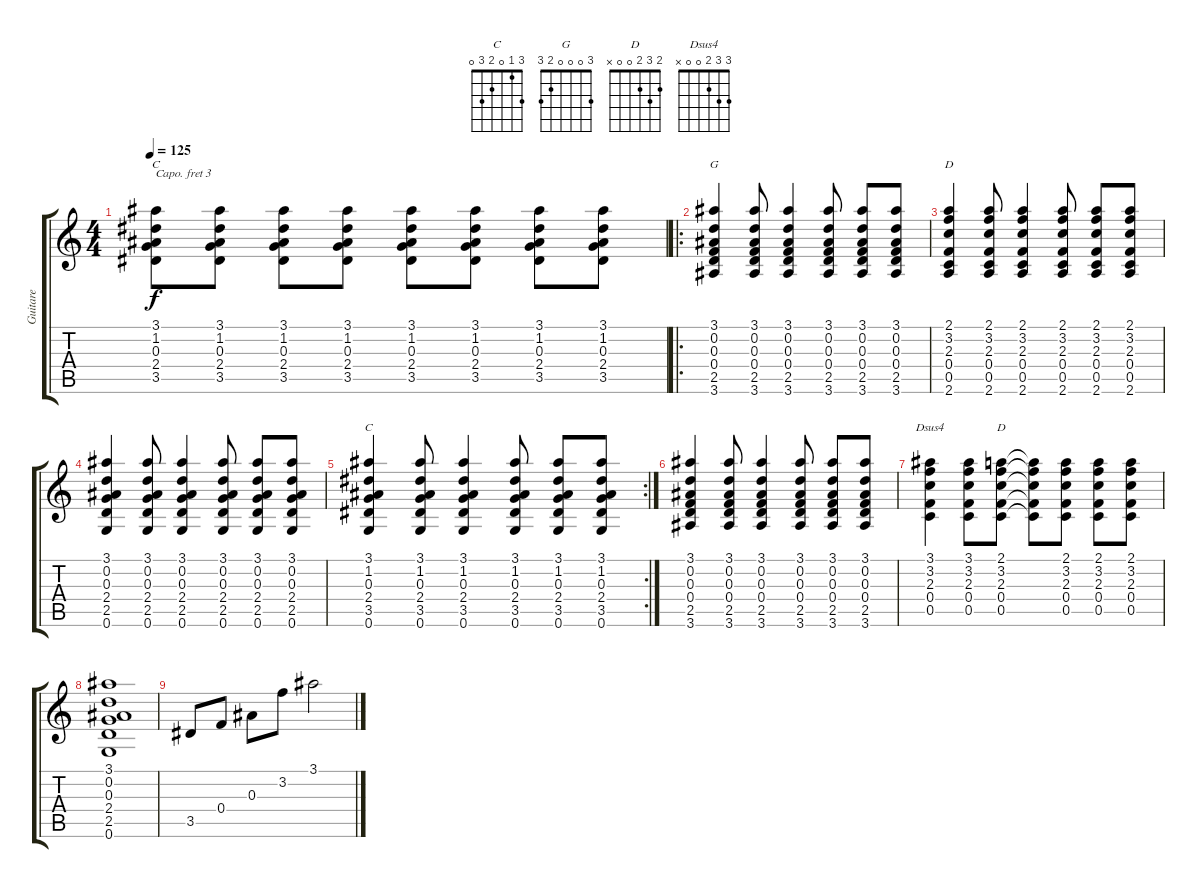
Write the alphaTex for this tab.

\track ("Guitare" "Guitare") {instrument acousticguitarnylon}
\staff {score tabs}
\capo 3
\tuning (E4 B3 G3 D3 A2 E2) {hide}
\chord ("C" 3 1 0 2 3 x)
\chord ("G" 3 0 0 0 2 3)
\chord ("D" 2 3 2 0 0 2)
\chord ("C" 3 1 0 2 3 0)
\chord ("Dsus4" 3 3 2 0 0 x)
\chord ("D" 2 3 2 0 0 x)
\ts (4 4)
\tempo 125
\clef g2
\ks c
(3.1 1.2 0.3 2.4 3.5).8{ch "C" dy f} (3.1 1.2 0.3 2.4 3.5).8 (3.1 1.2 0.3 2.4 3.5).8 (3.1 1.2 0.3 2.4 3.5).8 (3.1 1.2 0.3 2.4 3.5).8 (3.1 1.2 0.3 2.4 3.5).8 (3.1 1.2 0.3 2.4 3.5).8 (3.1 1.2 0.3 2.4 3.5).8 |
\ro
(3.1 0.2 0.3 0.4 2.5 3.6).4{ch "G"} (3.1 0.2 0.3 0.4 2.5 3.6).8 (3.1 0.2 0.3 0.4 2.5 3.6).4 (3.1 0.2 0.3 0.4 2.5 3.6).8 (3.1 0.2 0.3 0.4 2.5 3.6).8 (3.1 0.2 0.3 0.4 2.5 3.6).8 |
(2.1 3.2 2.3 0.4 0.5 2.6).4{ch "D"} (2.1 3.2 2.3 0.4 0.5 2.6).8 (2.1 3.2 2.3 0.4 0.5 2.6).4 (2.1 3.2 2.3 0.4 0.5 2.6).8 (2.1 3.2 2.3 0.4 0.5 2.6).8 (2.1 3.2 2.3 0.4 0.5 2.6).8 |
(3.1 0.2 0.3 2.4 2.5 0.6).4 (3.1 0.2 0.3 2.4 2.5 0.6).8 (3.1 0.2 0.3 2.4 2.5 0.6).4 (3.1 0.2 0.3 2.4 2.5 0.6).8 (3.1 0.2 0.3 2.4 2.5 0.6).8 (3.1 0.2 0.3 2.4 2.5 0.6).8 |
\rc 2
(3.1 1.2 0.3 2.4 3.5 0.6).4{ch "C"} (3.1 1.2 0.3 2.4 3.5 0.6).8 (3.1 1.2 0.3 2.4 3.5 0.6).4 (3.1 1.2 0.3 2.4 3.5 0.6).8 (3.1 1.2 0.3 2.4 3.5 0.6).8 (3.1 1.2 0.3 2.4 3.5 0.6).8 |
(3.1 0.2 0.3 0.4 2.5 3.6).4 (3.1 0.2 0.3 0.4 2.5 3.6).8 (3.1 0.2 0.3 0.4 2.5 3.6).4 (3.1 0.2 0.3 0.4 2.5 3.6).8 (3.1 0.2 0.3 0.4 2.5 3.6).8 (3.1 0.2 0.3 0.4 2.5 3.6).8 |
(3.1 3.2 2.3 0.4 0.5).4{ch "Dsus4"} (3.1 3.2 2.3 0.4 0.5).8 (2.1 3.2 2.3 0.4 0.5).8{ch "D"} (2.1{t} 3.2{t} 2.3{t} 0.4{t} 0.5{t}).8 (2.1 3.2 2.3 0.4 0.5).8 (2.1 3.2 2.3 0.4 0.5).8 (2.1 3.2 2.3 0.4 0.5).8 |
(3.1 0.2 0.3 2.4 2.5 0.6).1 |
3.5.8 0.4.8 0.3.8 3.2.8 3.1.2
